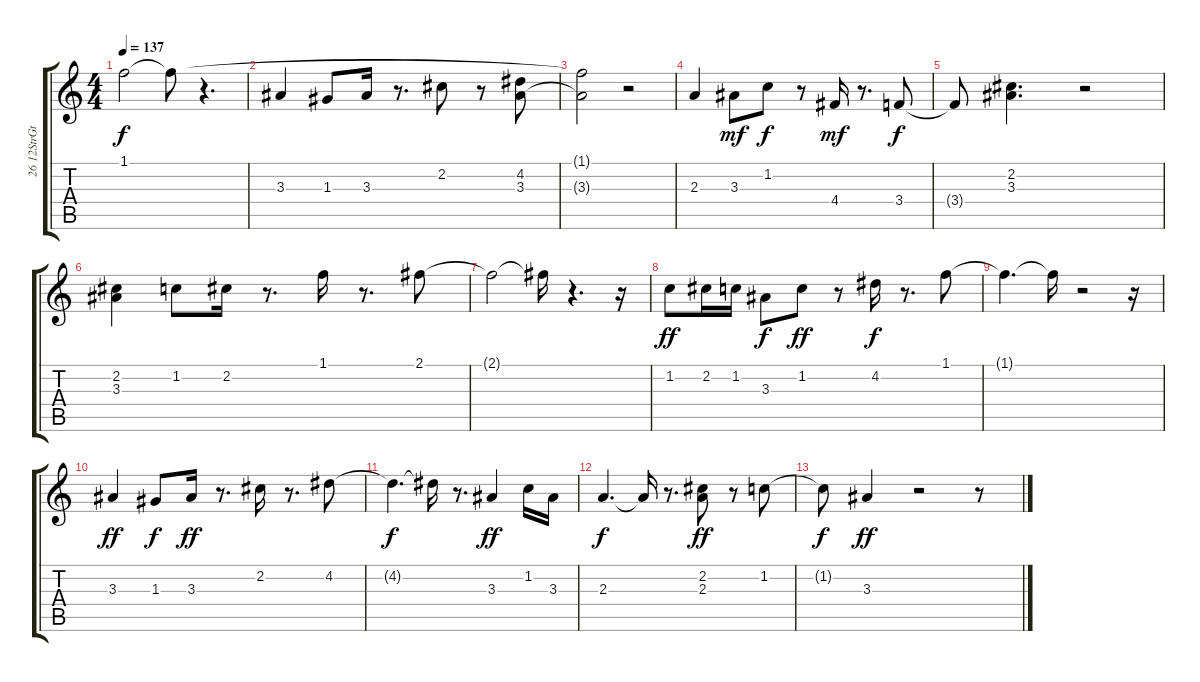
\track ("26 12StrGtr" "26 12StrGt") {instrument acousticguitarsteel}
\staff {score tabs}
\tuning (E4 B3 G3 D3 A2 E2) {hide}
\ts (4 4)
\tempo 137
\clef g2
\ks c
1.1{t}.2{dy f} 1.1{t}.8 r.4{d} |
3.3.4 1.3.8 3.3.16 r.8{d} 2.2.8 r.8 (4.2 3.3).8 |
(1.1{t} 3.3{t}).2 r.2 |
2.3.4 3.3.8{dy mf} 1.2.8{dy f} r.8 4.4.16{dy mf} r.8{d} 3.4.8{dy f} |
3.4{t}.8 (2.2 3.3).4{d} r.2 |
(2.2 3.3).4 1.2.8 2.2.16 r.8{d} 1.1.16 r.8{d} 2.1.8 |
2.1{t}.2 2.1{t}.16 r.4{d} r.16 |
1.2.8{dy ff} 2.2.16 1.2.16 3.3.8{dy f} 1.2.8{dy ff} r.8 4.2.16{dy f} r.8{d} 1.1.8 |
1.1{t}.4{d} 1.1{t}.16 r.2 r.16 |
3.3.4{dy ff} 1.3.8{dy f} 3.3.16{dy ff} r.8{d} 2.2.16 r.8{d} 4.2.8 |
4.2{t}.4{d dy f} 4.2{t}.16 r.8{d} 3.3.4{dy ff} 1.2.16 3.3.16 |
2.3.4{d dy f} 2.3{t}.16 r.8{d} (2.2 2.3).8{dy ff} r.8 1.2.8 |
1.2{t}.8{dy f} 3.3.4{dy ff} r.2 r.8
